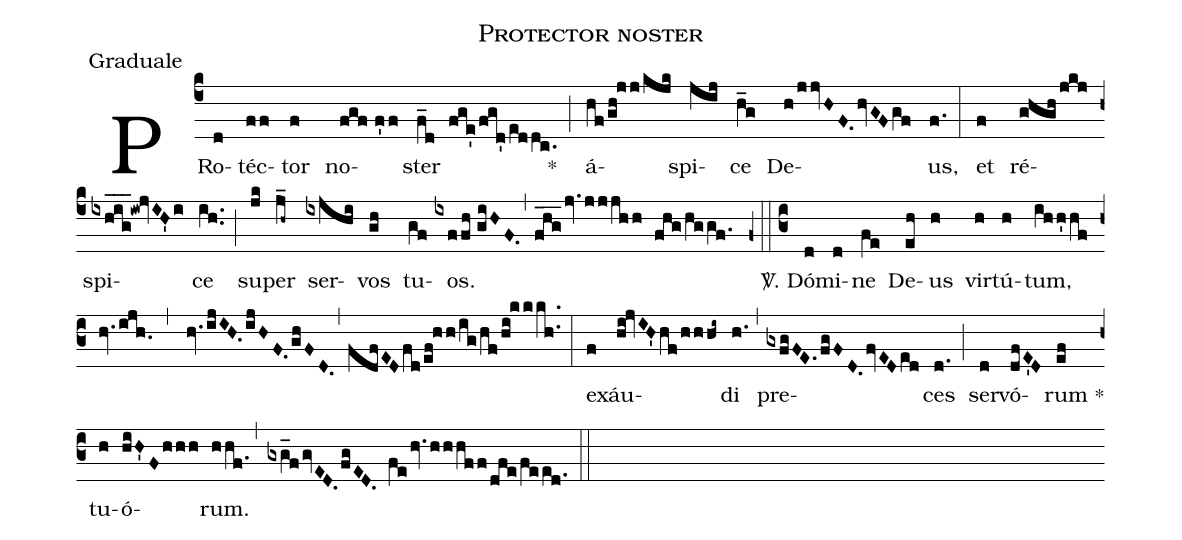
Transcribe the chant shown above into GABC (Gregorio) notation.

name:Protector noster;
office-part:Graduale;
%%
(c4) PR{o}(d)téc(ff)tor(f) no(fgf//f'f)ster(f_d fge'/fgd'/eddc.) *(;) á(hf/gh!jj/kjk)spi(jij)ce(h_g) De(h/jjvHF.hvGFgf)us,(f.) (:)
et(f) ré(ghgh/jkj)spi(ixhig___!iw!jvIH'i)ce(ih..) (;) su(jk)per(j_h~) ser(ixjhi)vos(gh) tu(gf)os.(ixffh//giHF.,fhg___jv.jj/jhh fhg/hggf.) (z0::c3)

<sp>V/</sp>. Dó(d)mi(d)ne(fe) De(eh)us(h) vir(h)tú(h)tum,(ihh'hfhv.ijh.,hv.ijIH.ijHF.ghFD.,fdfEDfd/ef!hh/ig/hf/hi!kkkh..) (:)
ex(f)áu(hi!jvIH'hf/hh/hi~)di(h.) (,) pre(gxfgFE.fgFD.fvEDed)ces(d.) (;) ser(d)vó(dfE'D)rum *(ef) tu(h)ó(hiH'Fhhh)rum.(hhf.,gxg_fgvED.fgED. fehv.hhhff/dfe/feed.) (::)
